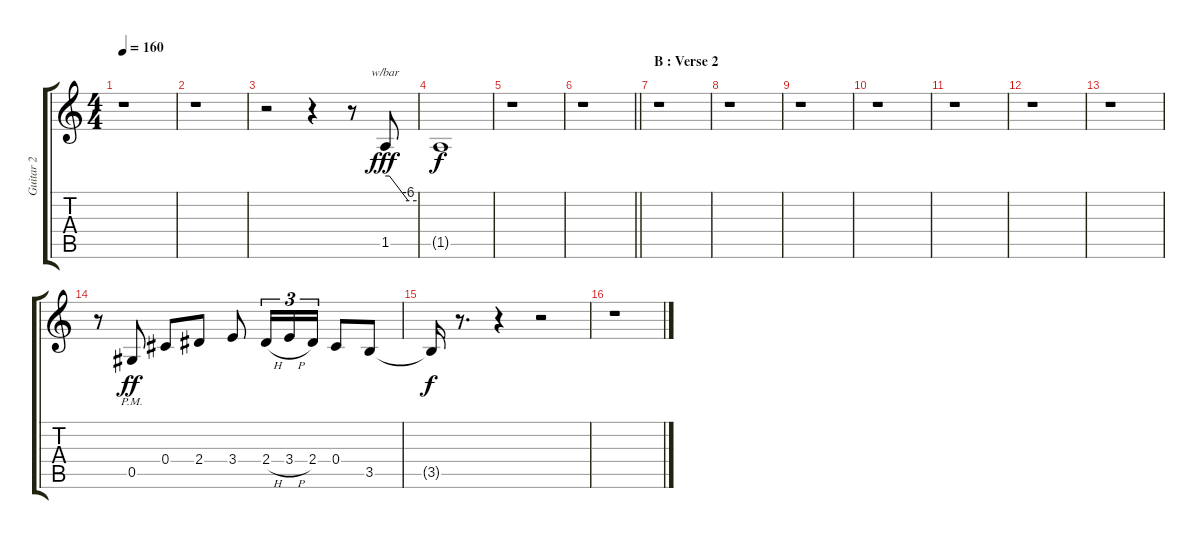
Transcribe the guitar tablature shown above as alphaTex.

\track ("Guitar 2" "Guitar 2") {instrument overdrivenguitar}
\staff {score tabs}
\tuning (Eb4 Bb3 Gb3 Db3 Ab2 Eb2) {hide}
\ts (4 4)
\tempo 160
\clef g2
\ks c
r.1{dy fff} |
r.1 |
r.2 r.4 r.8 1.5.8{tbe (custom default 0 0 8 0 44 -24 60 -24)} |
1.5{t}.1{dy f volume 0} |
r.1 |
\barLineRight lightlight
r.1 |
\section ("" "B : Verse 2")
r.1 |
r.1 |
r.1 |
r.1 |
r.1 |
r.1 |
r.1 |
r.8{volume 11} 0.5{pm}.8{dy ff} 0.4.8 2.4.8 3.4.8 2.4{h}.16{tu (3 2)} 3.4{h}.16{tu (3 2)} 2.4.16{tu (3 2)} 0.4.8 3.5.8 |
3.5{t}.16{dy f} r.8{d} r.4 r.2 |
r.1
